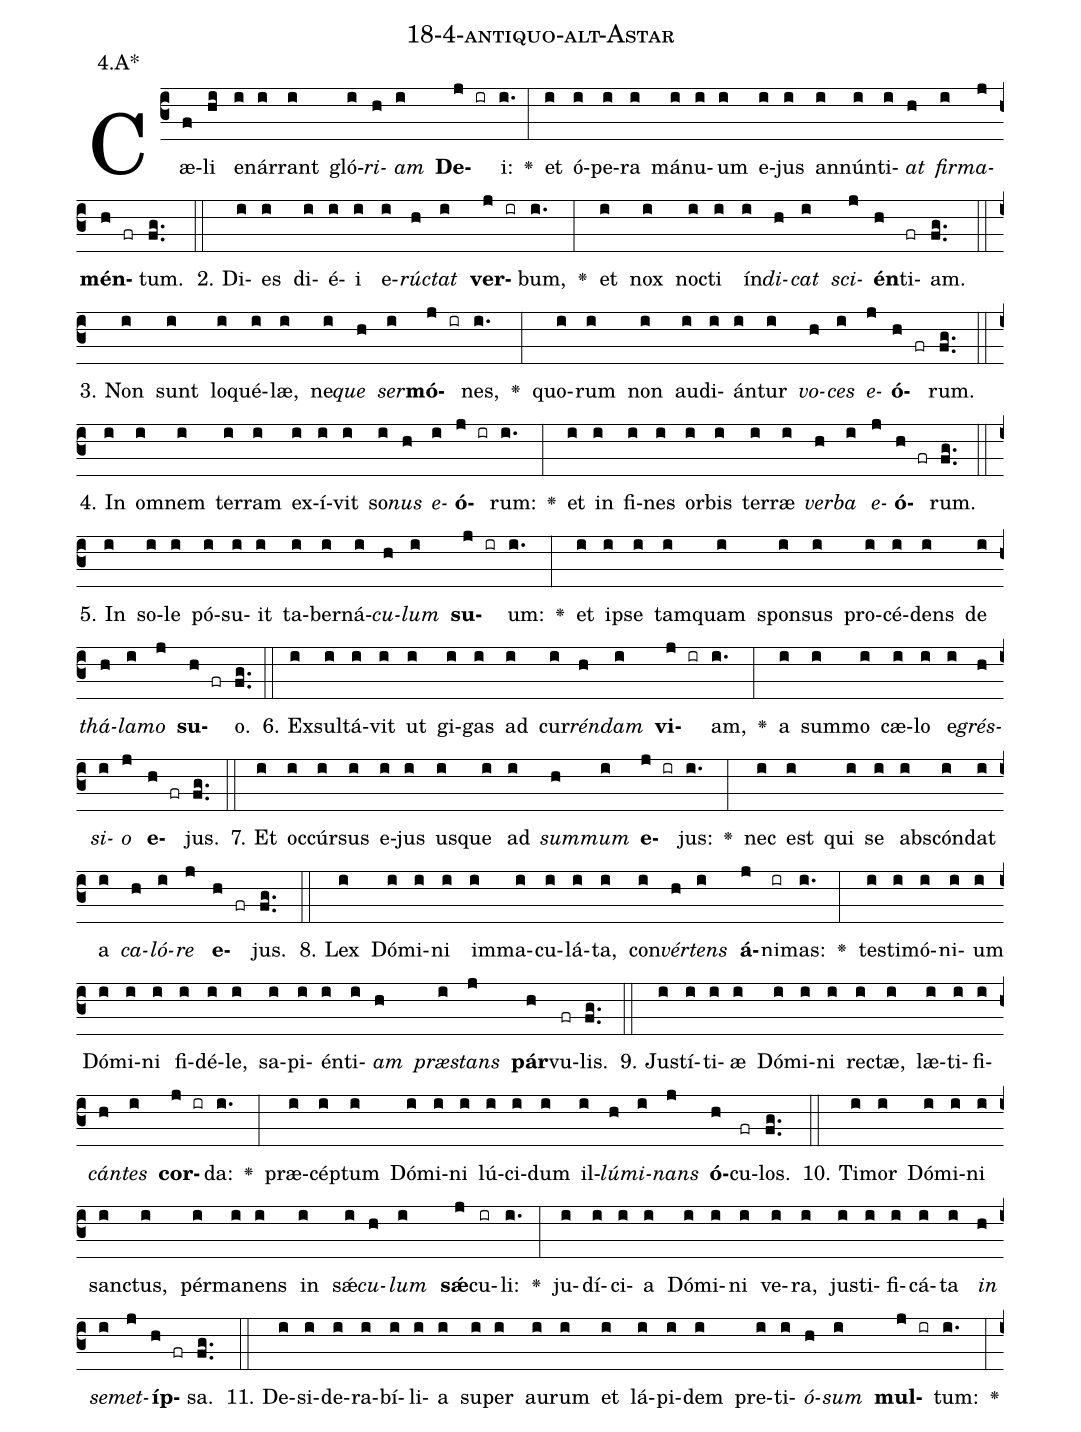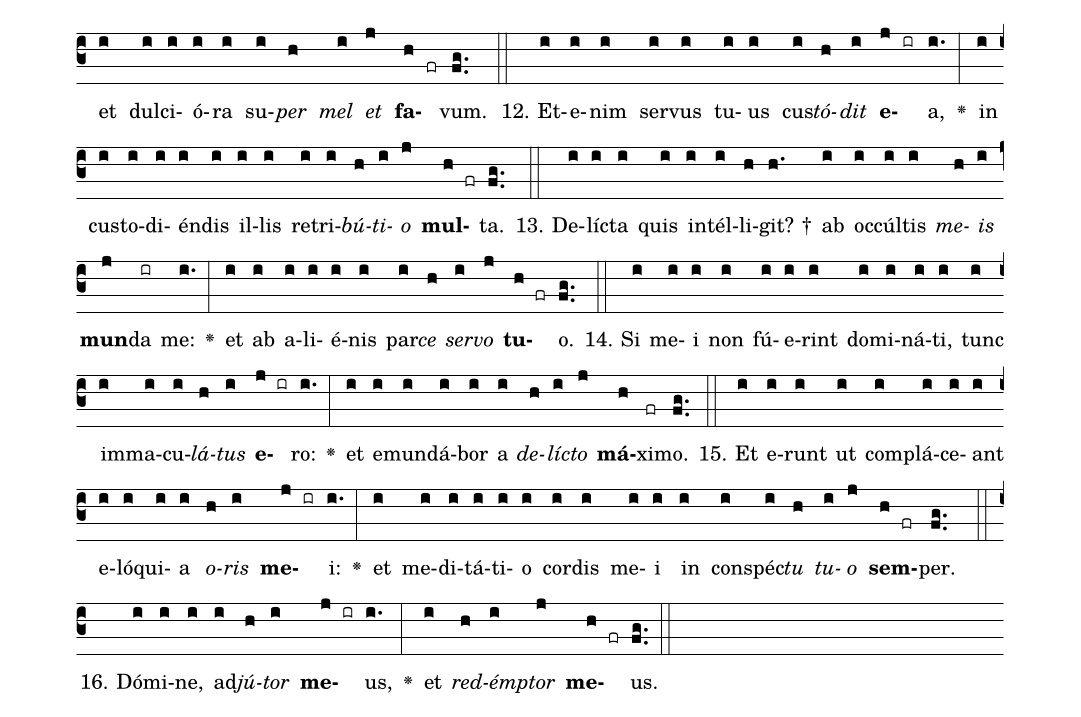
name: 18-4-antiquo-alt-Astar;
annotation: 4.A*;
%%
(c3)Cæ(f)li(hi) e(i)nár(i)rant(i) gló(i)<i>ri</i>(h)<i>am</i>(i) <b>De</b>(j ir)i:(i.) <v>\greheightstar</v>(:) et(i) ó(i)pe(i)ra(i) má(i)nu(i)um(i) e(i)jus(i) an(i)nún(i)ti(i)<i>at</i>(h) <i>fir</i>(i)<i>ma</i>(j)<b>mén</b>(h fr)tum.(fg..) (::)
2. Di(i)es(i) di(i)é(i)i(i) e(i)<i>rúc</i>(h)<i>tat</i>(i) <b>ver</b>(j ir)bum,(i.) <v>\greheightstar</v>(:) et(i) nox(i) noc(i)ti(i) ín(i)<i>di</i>(h)<i>cat</i>(i) <i>sci</i>(j)<b>én</b>(h)ti(fr)am.(fg..) (::)
3. Non(i) sunt(i) lo(i)qué(i)læ,(i) ne(i)<i>que</i>(h) <i>ser</i>(i)<b>mó</b>(j ir)nes,(i.) <v>\greheightstar</v>(:) quo(i)rum(i) non(i) au(i)di(i)án(i)tur(i) <i>vo</i>(h)<i>ces</i>(i) <i>e</i>(j)<b>ó</b>(h fr)rum.(fg..) (::)
4. In(i) om(i)nem(i) ter(i)ram(i) ex(i)í(i)vit(i) so(i)<i>nus</i>(h) <i>e</i>(i)<b>ó</b>(j ir)rum:(i.) <v>\greheightstar</v>(:) et(i) in(i) fi(i)nes(i) or(i)bis(i) ter(i)ræ(i) <i>ver</i>(h)<i>ba</i>(i) <i>e</i>(j)<b>ó</b>(h fr)rum.(fg..) (::)
5. In(i) so(i)le(i) pó(i)su(i)it(i) ta(i)ber(i)ná(i)<i>cu</i>(h)<i>lum</i>(i) <b>su</b>(j ir)um:(i.) <v>\greheightstar</v>(:) et(i) ip(i)se(i) tam(i)quam(i) spon(i)sus(i) pro(i)cé(i)dens(i) de(i) <i>thá</i>(h)<i>la</i>(i)<i>mo</i>(j) <b>su</b>(h fr)o.(fg..) (::)
6. Ex(i)sul(i)tá(i)vit(i) ut(i) gi(i)gas(i) ad(i) cur(i)<i>rén</i>(h)<i>dam</i>(i) <b>vi</b>(j ir)am,(i.) <v>\greheightstar</v>(:) a(i) sum(i)mo(i) cæ(i)lo(i) e(i)<i>grés</i>(h)<i>si</i>(i)<i>o</i>(j) <b>e</b>(h fr)jus.(fg..) (::)
7. Et(i) oc(i)cúr(i)sus(i) e(i)jus(i) us(i)que(i) ad(i) <i>sum</i>(h)<i>mum</i>(i) <b>e</b>(j ir)jus:(i.) <v>\greheightstar</v>(:) nec(i) est(i) qui(i) se(i) abs(i)cón(i)dat(i) a(i) <i>ca</i>(h)<i>ló</i>(i)<i>re</i>(j) <b>e</b>(h fr)jus.(fg..) (::)
8. Lex(i) Dó(i)mi(i)ni(i) im(i)ma(i)cu(i)lá(i)ta,(i) con(i)<i>vér</i>(h)<i>tens</i>(i) <b>á</b>(j)ni(ir)mas:(i.) <v>\greheightstar</v>(:) tes(i)ti(i)mó(i)ni(i)um(i) Dó(i)mi(i)ni(i) fi(i)dé(i)le,(i) sa(i)pi(i)én(i)ti(i)<i>am</i>(h) <i>præ</i>(i)<i>stans</i>(j) <b>pár</b>(h)vu(fr)lis.(fg..) (::)
9. Jus(i)tí(i)ti(i)æ(i) Dó(i)mi(i)ni(i) rec(i)tæ,(i) læ(i)ti(i)fi(i)<i>cán</i>(h)<i>tes</i>(i) <b>cor</b>(j ir)da:(i.) <v>\greheightstar</v>(:) præ(i)cép(i)tum(i) Dó(i)mi(i)ni(i) lú(i)ci(i)dum(i) il(i)<i>lú</i>(h)<i>mi</i>(i)<i>nans</i>(j) <b>ó</b>(h)cu(fr)los.(fg..) (::)
10. Ti(i)mor(i) Dó(i)mi(i)ni(i) sanc(i)tus,(i) pér(i)ma(i)nens(i) in(i) sǽ(i)<i>cu</i>(h)<i>lum</i>(i) <b>sǽ</b>(j)cu(ir)li:(i.) <v>\greheightstar</v>(:) ju(i)dí(i)ci(i)a(i) Dó(i)mi(i)ni(i) ve(i)ra,(i) jus(i)ti(i)fi(i)cá(i)ta(i) <i>in</i>(h) <i>se</i>(i)<i>met</i>(j)<b>íp</b>(h fr)sa.(fg..) (::)
11. De(i)si(i)de(i)ra(i)bí(i)li(i)a(i) su(i)per(i) au(i)rum(i) et(i) lá(i)pi(i)dem(i) pre(i)ti(i)<i>ó</i>(h)<i>sum</i>(i) <b>mul</b>(j ir)tum:(i.) <v>\greheightstar</v>(:) et(i) dul(i)ci(i)ó(i)ra(i) su(i)<i>per</i>(h) <i>mel</i>(i) <i>et</i>(j) <b>fa</b>(h fr)vum.(fg..) (::)
12. Et(i)e(i)nim(i) ser(i)vus(i) tu(i)us(i) cus(i)<i>tó</i>(h)<i>dit</i>(i) <b>e</b>(j ir)a,(i.) <v>\greheightstar</v>(:) in(i) cus(i)to(i)di(i)én(i)dis(i) il(i)lis(i) re(i)tri(i)<i>bú</i>(h)<i>ti</i>(i)<i>o</i>(j) <b>mul</b>(h fr)ta.(fg..) (::)
13. De(i)líc(i)ta(i) quis(i) in(i)tél(i)li(h)git? †(h.) ab(i) oc(i)cúl(i)tis(i) <i>me</i>(h)<i>is</i>(i) <b>mun</b>(j)da(ir) me:(i.) <v>\greheightstar</v>(:) et(i) ab(i) a(i)li(i)é(i)nis(i) par(i)<i>ce</i>(h) <i>ser</i>(i)<i>vo</i>(j) <b>tu</b>(h fr)o.(fg..) (::)
14. Si(i) me(i)i(i) non(i) fú(i)e(i)rint(i) do(i)mi(i)ná(i)ti,(i) tunc(i) im(i)ma(i)cu(i)<i>lá</i>(h)<i>tus</i>(i) <b>e</b>(j ir)ro:(i.) <v>\greheightstar</v>(:) et(i) e(i)mun(i)dá(i)bor(i) a(i) <i>de</i>(h)<i>líc</i>(i)<i>to</i>(j) <b>má</b>(h)xi(fr)mo.(fg..) (::)
15. Et(i) e(i)runt(i) ut(i) com(i)plá(i)ce(i)ant(i) e(i)ló(i)qui(i)a(i) <i>o</i>(h)<i>ris</i>(i) <b>me</b>(j ir)i:(i.) <v>\greheightstar</v>(:) et(i) me(i)di(i)tá(i)ti(i)o(i) cor(i)dis(i) me(i)i(i) in(i) con(i)spéc(i)<i>tu</i>(h) <i>tu</i>(i)<i>o</i>(j) <b>sem</b>(h fr)per.(fg..) (::)
16. Dó(i)mi(i)ne,(i) ad(i)<i>jú</i>(h)<i>tor</i>(i) <b>me</b>(j ir)us,(i.) <v>\greheightstar</v>(:) et(i) <i>red</i>(h)<i>émp</i>(i)<i>tor</i>(j) <b>me</b>(h fr)us.(fg..) (::)
